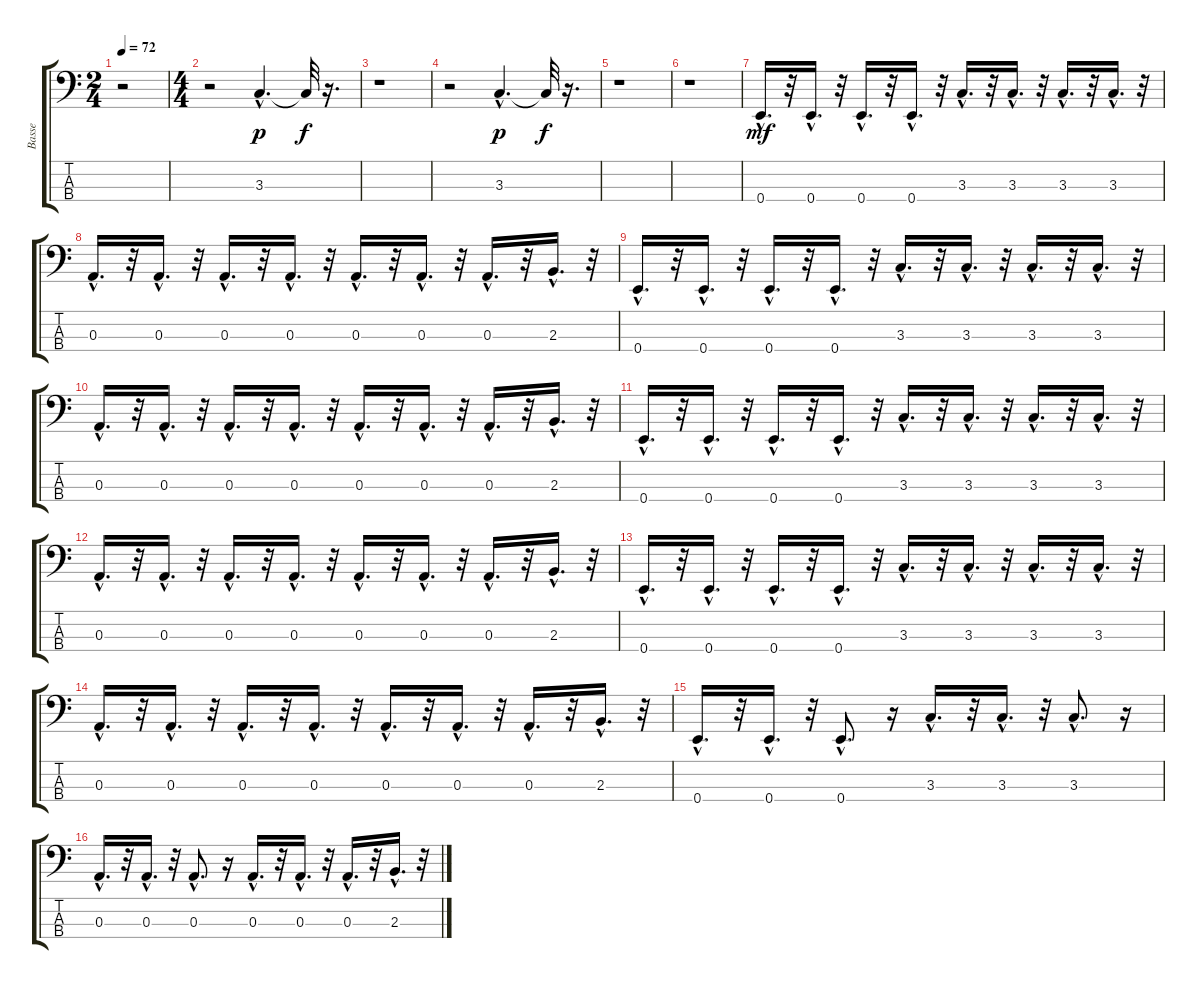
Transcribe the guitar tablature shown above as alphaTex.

\track ("Basse" "Basse") {instrument acousticbass}
\staff {score tabs}
\tuning (G2 D2 A1 E1) {hide}
\ts (2 4)
\tempo 72
\clef f4
\ks c
r.2{dy p instrument acousticbass} |
\ts (4 4)
r.2 3.3{hac}.4{d} 3.3{t}.32{dy f} r.16{d} |
r.1 |
r.2 3.3{hac}.4{d dy p} 3.3{t}.32{dy f} r.16{d} |
r.1 |
r.1 |
0.4{hac}.16{d dy mf} r.32 0.4{hac}.16{d} r.32 0.4{hac}.16{d} r.32 0.4{hac}.16{d} r.32 3.3{hac}.16{d} r.32 3.3{hac}.16{d} r.32 3.3{hac}.16{d} r.32 3.3{hac}.16{d} r.32 |
0.3{hac}.16{d} r.32 0.3{hac}.16{d} r.32 0.3{hac}.16{d} r.32 0.3{hac}.16{d} r.32 0.3{hac}.16{d} r.32 0.3{hac}.16{d} r.32 0.3{hac}.16{d} r.32 2.3{hac}.16{d} r.32 |
0.4{hac}.16{d} r.32 0.4{hac}.16{d} r.32 0.4{hac}.16{d} r.32 0.4{hac}.16{d} r.32 3.3{hac}.16{d} r.32 3.3{hac}.16{d} r.32 3.3{hac}.16{d} r.32 3.3{hac}.16{d} r.32 |
0.3{hac}.16{d} r.32 0.3{hac}.16{d} r.32 0.3{hac}.16{d} r.32 0.3{hac}.16{d} r.32 0.3{hac}.16{d} r.32 0.3{hac}.16{d} r.32 0.3{hac}.16{d} r.32 2.3{hac}.16{d} r.32 |
0.4{hac}.16{d} r.32 0.4{hac}.16{d} r.32 0.4{hac}.16{d} r.32 0.4{hac}.16{d} r.32 3.3{hac}.16{d} r.32 3.3{hac}.16{d} r.32 3.3{hac}.16{d} r.32 3.3{hac}.16{d} r.32 |
0.3{hac}.16{d} r.32 0.3{hac}.16{d} r.32 0.3{hac}.16{d} r.32 0.3{hac}.16{d} r.32 0.3{hac}.16{d} r.32 0.3{hac}.16{d} r.32 0.3{hac}.16{d} r.32 2.3{hac}.16{d} r.32 |
0.4{hac}.16{d} r.32 0.4{hac}.16{d} r.32 0.4{hac}.16{d} r.32 0.4{hac}.16{d} r.32 3.3{hac}.16{d} r.32 3.3{hac}.16{d} r.32 3.3{hac}.16{d} r.32 3.3{hac}.16{d} r.32 |
0.3{hac}.16{d} r.32 0.3{hac}.16{d} r.32 0.3{hac}.16{d} r.32 0.3{hac}.16{d} r.32 0.3{hac}.16{d} r.32 0.3{hac}.16{d} r.32 0.3{hac}.16{d} r.32 2.3{hac}.16{d} r.32 |
0.4{hac}.16{d} r.32 0.4{hac}.16{d} r.32 0.4{hac}.8{d} r.16 3.3{hac}.16{d} r.32 3.3{hac}.16{d} r.32 3.3{hac}.8{d} r.16 |
0.3{hac}.16{d} r.32 0.3{hac}.16{d} r.32 0.3{hac}.8{d} r.16 0.3{hac}.16{d} r.32 0.3{hac}.16{d} r.32 0.3{hac}.16{d} r.32 2.3{hac}.16{d} r.32
